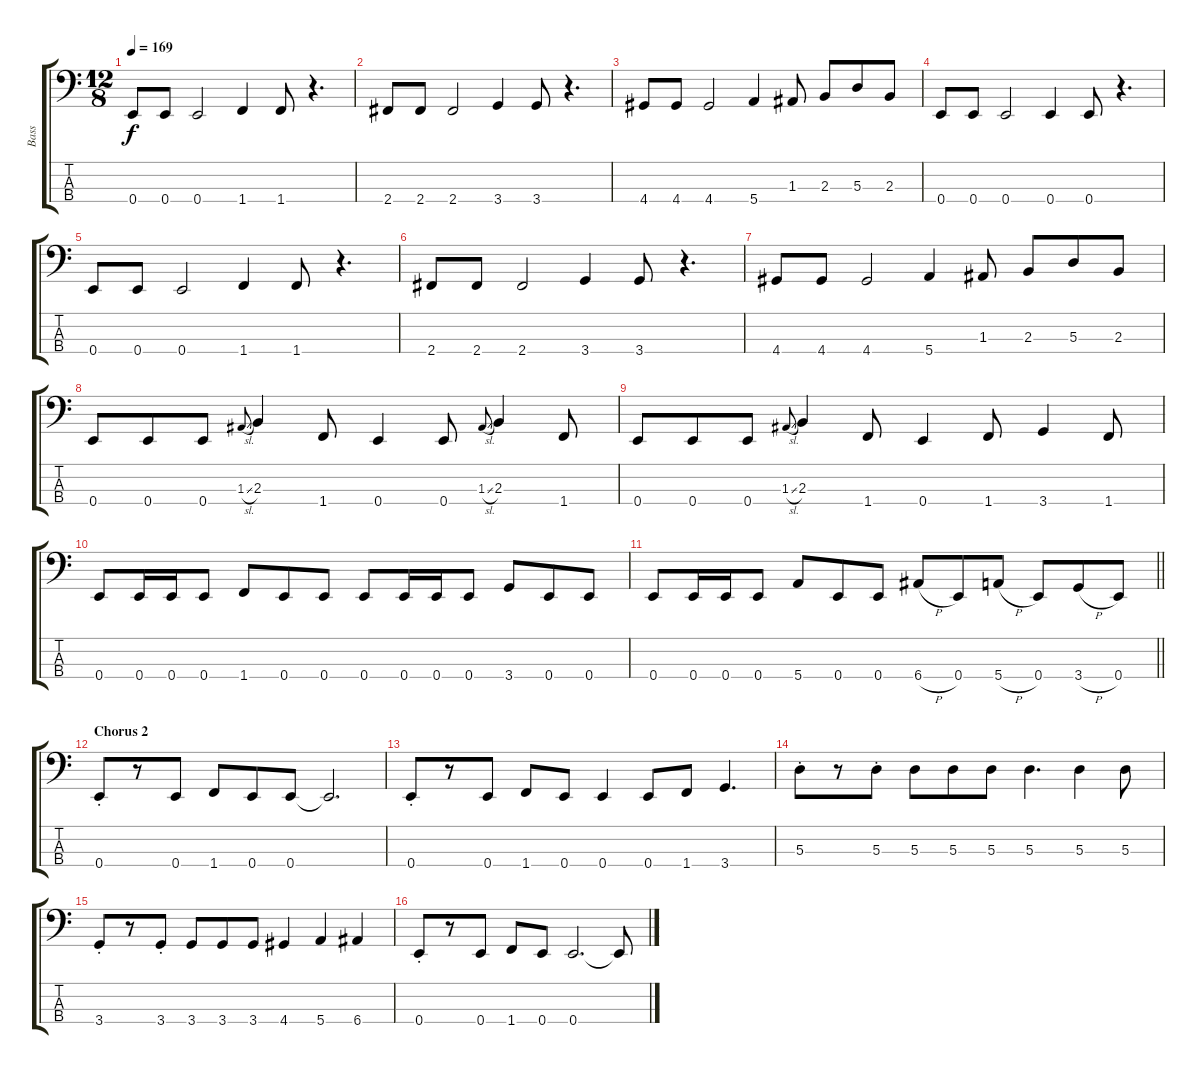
\track ("Bass" "Bass") {instrument electricbassfinger}
\staff {score tabs}
\tuning (G2 D2 A1 E1) {hide}
\ts (12 8)
\tempo 169
\clef f4
\ks c
0.4.8{dy f} 0.4.8 0.4.2 1.4.4 1.4.8 r.4{d} |
2.4.8 2.4.8 2.4.2 3.4.4 3.4.8 r.4{d} |
4.4.8 4.4.8 4.4.2 5.4.4 1.3.8 2.3.8 5.3.8 2.3.8 |
0.4.8 0.4.8 0.4.2 0.4.4 0.4.8 r.4{d} |
0.4.8 0.4.8 0.4.2 1.4.4 1.4.8 r.4{d} |
2.4.8 2.4.8 2.4.2 3.4.4 3.4.8 r.4{d} |
4.4.8 4.4.8 4.4.2 5.4.4 1.3.8 2.3.8 5.3.8 2.3.8 |
0.4.8 0.4.8 0.4.8 1.3{sl}.8{gr onbeat} 2.3.4 1.4.8 0.4.4 0.4.8 1.3{sl}.8{gr onbeat} 2.3.4 1.4.8 |
0.4.8 0.4.8 0.4.8 1.3{sl}.8{gr onbeat} 2.3.4 1.4.8 0.4.4 1.4.8 3.4.4 1.4.8 |
0.4.8 0.4.16 0.4.16 0.4.8 1.4.8 0.4.8 0.4.8 0.4.8 0.4.16 0.4.16 0.4.8 3.4.8 0.4.8 0.4.8 |
\barLineRight lightlight
0.4.8 0.4.16 0.4.16 0.4.8 5.4.8 0.4.8 0.4.8 6.4{h}.8 0.4.8 5.4{h}.8 0.4.8 3.4{h}.8 0.4.8 |
\section ("" "Chorus 2")
0.4{st}.8 r.8 0.4.8 1.4.8 0.4.8 0.4.8 0.4{t}.2{d} |
0.4{st}.8 r.8 0.4.8 1.4.8 0.4.8 0.4.4 0.4.8 1.4.8 3.4.4{d} |
5.3{st}.8 r.8 5.3{st}.8 5.3.8 5.3.8 5.3.8 5.3.4{d} 5.3.4 5.3.8 |
3.4{st}.8 r.8 3.4{st}.8 3.4.8 3.4.8 3.4.8 4.4.4 5.4.4 6.4.4 |
0.4{st}.8 r.8 0.4.8 1.4.8 0.4.8 0.4.2{d} 0.4{t}.8
